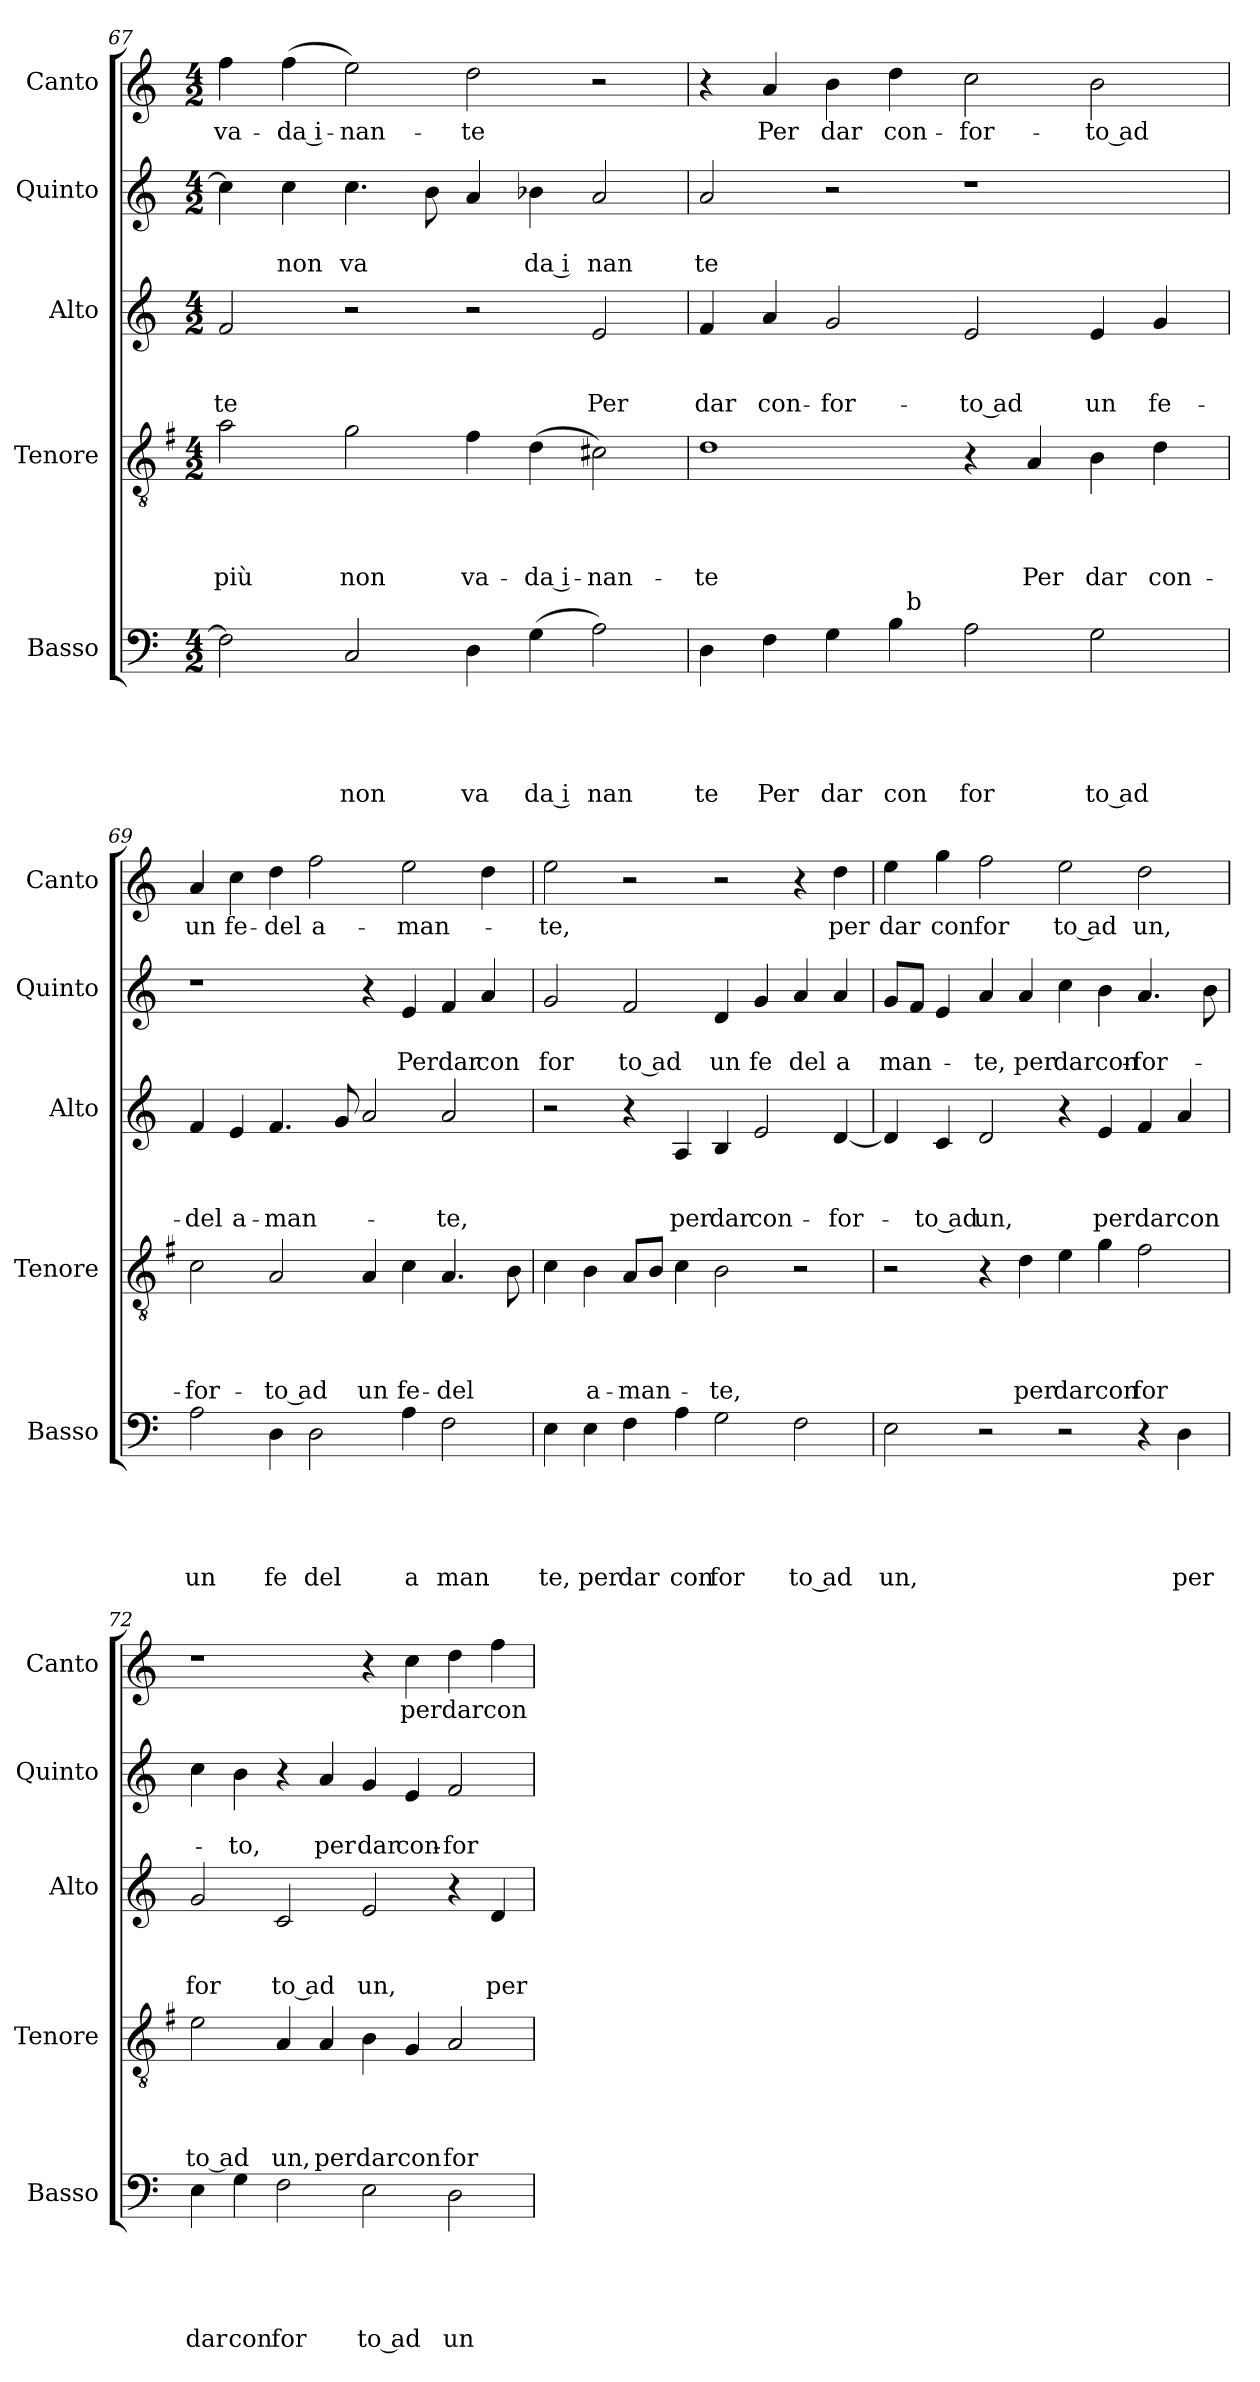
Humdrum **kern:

**kern	**text	**text	**text	**text	**text	**kern	**text	**text	**text	**text	**kern	**text	**text	**text	**kern	**text	**text	**kern	**text
*part5	*part5	*part5	*part5	*part5	*part5	*part4	*part4	*part4	*part4	*part4	*part3	*part3	*part3	*part3	*part2	*part2	*part2	*part1	*part1
*staff5	*staff5	*staff5	*staff5	*staff5	*staff5	*staff4	*staff4	*staff4	*staff4	*staff4	*staff3	*staff3	*staff3	*staff3	*staff2	*staff2	*staff2	*staff1	*staff1
*I"Basso	*	*	*	*	*	*I"Tenore	*	*	*	*	*I"Alto	*	*	*	*I"Quinto	*	*	*I"Canto	*
*I'Basso	*	*	*	*	*	*I'Tenore	*	*	*	*	*I'Alto	*	*	*	*I'Quinto	*	*	*I'Canto	*
!!LO:LB:g=z
*clefF4	*	*	*	*	*	*clefGv2	*	*	*	*	*clefG2	*	*	*	*clefG2	*	*	*clefG2	*
*	*	*	*	*	*	*ITrd-3c-5	*	*	*	*	*	*	*	*	*	*	*	*	*
*k[]	*	*	*	*	*	*k[]	*	*	*	*	*k[]	*	*	*	*k[]	*	*	*k[]	*
*C:	*	*	*	*	*	*C:	*	*	*	*	*C:	*	*	*	*C:	*	*	*C:	*
*M4/2	*	*	*	*	*	*M4/2	*	*	*	*	*M4/2	*	*	*	*M4/2	*	*	*M4/2	*
=67	=67	=67	=67	=67	=67	=67	=67	=67	=67	=67	=67	=67	=67	=67	=67	=67	=67	=67	=67
!	!	!	!	!	!	!	!	!	!	!LO:LY:b	!	!	!	!LO:LY:b	!	!	!	!	!LO:LY:b
2F\]	.	.	.	.	.	2dd\	.	.	.	più	2f/	.	.	te	4cc\]	.	.	4ff\	va-
!	!	!	!	!	!	!	!	!	!	!	!	!	!	!	!	!	!LO:LY:b	!	!LO:LY:b:rj
.	.	.	.	.	.	.	.	.	.	.	.	.	.	.	4cc\	.	non	(<4ff\	-da i-
!	!	!	!	!	!LO:LY:b	!	!	!	!	!LO:LY:b	!	!	!	!	!	!	!LO:LY:b	!	!LO:LY:b
2C/	.	.	.	.	non	2cc\	.	.	.	non	2r	.	.	.	4.cc\	.	va	2ee\)	-nan-
.	.	.	.	.	.	.	.	.	.	.	.	.	.	.	8b\	.	.	.	.
!	!	!	!	!	!LO:LY:b	!	!	!	!	!LO:LY:b	!	!	!	!	!	!	!	!	!LO:LY:b
4D\	.	.	.	.	va	4b\	.	.	.	va-	2r	.	.	.	4a/	.	.	2dd\	-te
!	!	!	!	!	!LO:LY:b:rj	!	!	!	!	!LO:LY:b:rj	!	!	!	!	!	!	!LO:LY:b:rj	!	!
(<4G\	.	.	.	.	da i	(<4g\	.	.	.	-da i-	.	.	.	.	4b-X\	.	da i	.	.
!	!	!	!	!	!LO:LY:b	!	!	!	!	!LO:LY:b	!	!	!	!LO:LY:b	!	!	!LO:LY:b	!	!
2A\)	.	.	.	.	nan	2f#X\)	.	.	.	-nan-	2e/	.	.	Per	2a/	.	nan	2r	.
=68	=68	=68	=68	=68	=68	=68	=68	=68	=68	=68	=68	=68	=68	=68	=68	=68	=68	=68	=68
!	!	!	!	!	!LO:LY:b	!	!	!	!	!LO:LY:b	!	!	!	!LO:LY:b	!	!	!LO:LY:b	!	!
*^	*	*	*	*	*	*	*	*	*	*	*	*	*	*	*	*	*	*	*
4D\	2ryy	.	.	.	.	te	1g	.	.	.	-te	4f/	.	.	dar	2a/	.	te	4r	.
!	!	!	!	!	!	!LO:LY:b	!	!	!	!	!	!	!	!	!LO:LY:b	!	!	!	!	!LO:LY:b
4F\	.	.	.	.	.	Per	.	.	.	.	.	4a/	.	.	con-	.	.	.	4a/	Per
!	!	!	!	!	!	!LO:LY:b	!	!	!	!	!	!	!	!	!LO:LY:b	!	!	!	!	!LO:LY:b
4G\	4ryy	.	.	.	.	dar	.	.	.	.	.	2g/	.	.	-for-	2r	.	.	4b\	dar
!	!	!	!	!	!	!LO:LY:b	!	!	!	!	!	!	!	!	!	!	!	!	!	!LO:LY:b
4B\	32ryy	.	.	.	.	con	.	.	.	.	.	.	.	.	.	.	.	.	4dd\	con-
!	!LO:TX:a:t=b	!	!	!	!	!	!	!	!	!	!	!	!	!	!	!	!	!	!	!
.	1ryy	.	.	.	.	.	.	.	.	.	.	.	.	.	.	.	.	.	.	.
!	!	!	!	!	!	!LO:LY:b	!	!	!	!	!	!	!	!	!LO:LY:b:rj	!	!	!	!	!LO:LY:b
2A\	.	.	.	.	.	for	4r	.	.	.	.	2e/	.	.	-to ad	1r	.	.	2cc\	-for-
!	!	!	!	!	!	!	!	!	!	!	!LO:LY:b	!	!	!	!	!	!	!	!	!
.	.	.	.	.	.	.	4d/	.	.	.	Per	.	.	.	.	.	.	.	.	.
!	!	!	!	!	!	!LO:LY:b:rj	!	!	!	!	!LO:LY:b	!	!	!	!LO:LY:b	!	!	!	!	!LO:LY:b:rj
2G\	.	.	.	.	.	to ad	4e\	.	.	.	dar	4e/	.	.	un	.	.	.	2b\	-to ad
!	!	!	!	!	!	!	!	!	!	!	!LO:LY:b	!	!	!	!LO:LY:b	!	!	!	!	!
.	.	.	.	.	.	.	4g\	.	.	.	con-	4g/	.	.	fe-	.	.	.	.	.
.	8..ryy	.	.	.	.	.	.	.	.	.	.	.	.	.	.	.	.	.	.	.
=69	=69	=69	=69	=69	=69	=69	=69	=69	=69	=69	=69	=69	=69	=69	=69	=69	=69	=69	=69	=69
!	!	!	!	!	!	!LO:LY:b	!	!	!	!	!LO:LY:b	!	!	!	!LO:LY:b	!	!	!	!	!LO:LY:b
*v	*v	*	*	*	*	*	*	*	*	*	*	*	*	*	*	*	*	*	*	*
2A\	.	.	.	.	un	2f\	.	.	.	-for-	4f/	.	.	-del	1r	.	.	4a/	un
!	!	!	!	!	!	!	!	!	!	!	!	!	!	!LO:LY:b	!	!	!	!	!LO:LY:b
.	.	.	.	.	.	.	.	.	.	.	4e/	.	.	a-	.	.	.	4cc\	fe-
!	!	!	!	!	!LO:LY:b	!	!	!	!	!LO:LY:b:rj	!	!	!	!LO:LY:b	!	!	!	!	!LO:LY:b
4D\	.	.	.	.	fe	2d/	.	.	.	-to ad	4.f/	.	.	-man-	.	.	.	4dd\	-del
!	!	!	!	!	!LO:LY:b	!	!	!	!	!	!	!	!	!	!	!	!	!	!LO:LY:b
2D\	.	.	.	.	del	.	.	.	.	.	.	.	.	.	.	.	.	2ff\	a-
.	.	.	.	.	.	.	.	.	.	.	8g/	.	.	.	.	.	.	.	.
!	!	!	!	!	!	!	!	!	!	!LO:LY:b	!	!	!	!	!	!	!	!	!
.	.	.	.	.	.	4d/	.	.	.	un	2a/	.	.	.	4r	.	.	.	.
!	!	!	!	!	!LO:LY:b	!	!	!	!	!LO:LY:b	!	!	!	!	!	!	!LO:LY:b	!	!LO:LY:b
4A\	.	.	.	.	a	4f\	.	.	.	fe-	.	.	.	.	4e/	.	Perdar	2ee\	-man-
!	!	!	!	!	!LO:LY:b	!	!	!	!	!LO:LY:b	!	!	!	!LO:LY:b	!	!	!	!	!
2F\	.	.	.	.	man	4.d/	.	.	.	-del	2a/	.	.	-te,	4f/	.	.	.	.
!	!	!	!	!	!	!	!	!	!	!	!	!	!	!	!	!	!LO:LY:b	!	!
.	.	.	.	.	.	.	.	.	.	.	.	.	.	.	4a/	.	con	4dd\	.
.	.	.	.	.	.	8e\	.	.	.	.	.	.	.	.	.	.	.	.	.
=70	=70	=70	=70	=70	=70	=70	=70	=70	=70	=70	=70	=70	=70	=70	=70	=70	=70	=70	=70
!	!	!	!	!	!LO:LY:b	!	!	!	!	!	!	!	!	!	!	!	!LO:LY:b	!	!LO:LY:b
4E\	.	.	.	.	te,	4f\	.	.	.	.	2r	.	.	.	2g/	.	for	2ee\	-te,
!	!	!	!	!	!LO:LY:b	!	!	!	!	!LO:LY:b	!	!	!	!	!	!	!	!	!
4E\	.	.	.	.	per	4e\	.	.	.	a-	.	.	.	.	.	.	.	.	.
!	!	!	!	!	!LO:LY:b	!	!	!	!	!LO:LY:b	!	!	!	!	!	!	!LO:LY:b:rj	!	!
4F\	.	.	.	.	dar	8d/L	.	.	.	-man-	4r	.	.	.	2f/	.	to ad	2r	.
.	.	.	.	.	.	8e/J	.	.	.	.	.	.	.	.	.	.	.	.	.
!	!	!	!	!	!LO:LY:b	!	!	!	!	!	!	!	!	!LO:LY:b	!	!	!	!	!
4A\	.	.	.	.	con	4f\	.	.	.	.	4A/	.	.	per	.	.	.	.	.
!	!	!	!	!	!LO:LY:b	!	!	!	!	!LO:LY:b	!	!	!	!LO:LY:b	!	!	!LO:LY:b	!	!
2G\	.	.	.	.	for	2e\	.	.	.	-te,	4B/	.	.	dar	4d/	.	un	2r	.
!	!	!	!	!	!	!	!	!	!	!	!	!	!	!LO:LY:b	!	!	!LO:LY:b	!	!
.	.	.	.	.	.	.	.	.	.	.	2e/	.	.	con-	4g/	.	fe	.	.
!	!	!	!	!	!LO:LY:b:rj	!	!	!	!	!	!	!	!	!	!	!	!LO:LY:b	!	!
2F\	.	.	.	.	to ad	2r	.	.	.	.	.	.	.	.	4a/	.	del	4r	.
!	!	!	!	!	!	!	!	!	!	!	!	!	!	!LO:LY:b	!	!	!LO:LY:b	!	!LO:LY:b
.	.	.	.	.	.	.	.	.	.	.	[<4d/	.	.	-for-	4a/	.	a	4dd\	per
!!LO:LB:g=z
=71	=71	=71	=71	=71	=71	=71	=71	=71	=71	=71	=71	=71	=71	=71	=71	=71	=71	=71	=71
!	!	!	!	!	!LO:LY:b	!	!	!	!	!	!	!	!	!	!	!	!LO:LY:b	!	!LO:LY:b
2E\	.	.	.	.	un,	2r	.	.	.	.	4d/]	.	.	.	8g/L	.	man-	4ee\	dar
.	.	.	.	.	.	.	.	.	.	.	.	.	.	.	8f/J	.	.	.	.
!	!	!	!	!	!	!	!	!	!	!	!	!	!	!LO:LY:b:rj	!	!	!	!	!LO:LY:b
.	.	.	.	.	.	.	.	.	.	.	4c/	.	.	-to ad	4e/	.	.	4gg\	con
!	!	!	!	!	!	!	!	!	!	!	!	!	!	!LO:LY:b	!	!	!LO:LY:b	!	!LO:LY:b
2r	.	.	.	.	.	4r	.	.	.	.	2d/	.	.	un,	4a/	.	-te,	2ff\	for
!	!	!	!	!	!	!	!	!	!	!LO:LY:b	!	!	!	!	!	!	!LO:LY:b	!	!
.	.	.	.	.	.	4g\	.	.	.	per	.	.	.	.	4a/	.	per	.	.
!	!	!	!	!	!	!	!	!	!	!LO:LY:b	!	!	!	!	!	!	!LO:LY:b	!	!LO:LY:b:rj
2r	.	.	.	.	.	4a\	.	.	.	darcon	4r	.	.	.	4cc\	.	darcon-	2ee\	to ad
!	!	!	!	!	!	!	!	!	!	!	!	!	!	!LO:LY:b	!	!	!	!	!
.	.	.	.	.	.	4cc\	.	.	.	.	4e/	.	.	perdarcon	4b\	.	.	.	.
!	!	!	!	!	!	!	!	!	!	!LO:LY:b	!	!	!	!	!	!	!LO:LY:b	!	!LO:LY:b
4r	.	.	.	.	.	2b\	.	.	.	for	4f/	.	.	.	4.a/	.	-for-	2dd\	un,
!	!	!	!	!	!LO:LY:b	!	!	!	!	!	!	!	!	!	!	!	!	!	!
4D\	.	.	.	.	per	.	.	.	.	.	4a/	.	.	.	.	.	.	.	.
.	.	.	.	.	.	.	.	.	.	.	.	.	.	.	8b\	.	.	.	.
=72	=72	=72	=72	=72	=72	=72	=72	=72	=72	=72	=72	=72	=72	=72	=72	=72	=72	=72	=72
!	!	!	!	!	!LO:LY:b	!	!	!	!	!LO:LY:b:rj	!	!	!	!LO:LY:b	!	!	!	!	!
4E\	.	.	.	.	dar	2a\	.	.	.	to ad	2g/	.	.	for	4cc\	.	.	1r	.
!	!	!	!	!	!LO:LY:b	!	!	!	!	!	!	!	!	!	!	!	!LO:LY:b	!	!
4G\	.	.	.	.	con	.	.	.	.	.	.	.	.	.	4b\	.	-to,	.	.
!	!	!	!	!	!LO:LY:b	!	!	!	!	!LO:LY:b	!	!	!	!LO:LY:b:rj	!	!	!	!	!
2F\	.	.	.	.	for	4d/	.	.	.	un,	2c/	.	.	to ad	4r	.	.	.	.
!	!	!	!	!	!	!	!	!	!	!LO:LY:b	!	!	!	!	!	!	!LO:LY:b	!	!
.	.	.	.	.	.	4d/	.	.	.	perdarcon	.	.	.	.	4a/	.	per	.	.
!	!	!	!	!	!LO:LY:b:rj	!	!	!	!	!	!	!	!	!LO:LY:b	!	!	!LO:LY:b	!	!
2E\	.	.	.	.	to ad	4e\	.	.	.	.	2e/	.	.	un,	4g/	.	dar	4r	.
!	!	!	!	!	!	!	!	!	!	!	!	!	!	!	!	!	!LO:LY:b	!	!LO:LY:b
.	.	.	.	.	.	4c/	.	.	.	.	.	.	.	.	4e/	.	con-	4cc\	perdarcon
!	!	!	!	!	!LO:LY:b	!	!	!	!	!LO:LY:b	!	!	!	!	!	!	!LO:LY:b	!	!
2D\	.	.	.	.	un	2d/	.	.	.	for	4r	.	.	.	2f/	.	-for-	4dd\	.
!	!	!	!	!	!	!	!	!	!	!	!	!	!	!LO:LY:b	!	!	!	!	!
.	.	.	.	.	.	.	.	.	.	.	4d/	.	.	per	.	.	.	4ff\	.
=	=	=	=	=	=	=	=	=	=	=	=	=	=	=	=	=	=	=	=
*-	*-	*-	*-	*-	*-	*-	*-	*-	*-	*-	*-	*-	*-	*-	*-	*-	*-	*-	*-
